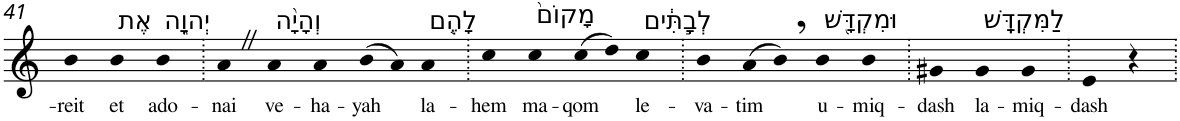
**kern	**text
*part1	*part1
*staff1	*staff1
*I"Piano	*
*I'Pno	*
!!LO:PB:g=z
*clefG2	*
*k[]	*
=41	=41
!	!LO:LY:b
4b	-reit
!LO:TX:a:t=אֶת	!
!	!LO:LY:b
4b	et
!LO:TX:a:t=יְהוָ֑ה	!
!	!LO:LY:b
4b	ado-
=42.	=42.
!	!LO:LY:b
4aZ	-nai
!LO:TX:a:t=וְהָיָ֨ה	!
!	!LO:LY:b
4a	ve-
!	!LO:LY:b
4a	-ha-
!	!LO:LY:b
(>8b	-yah
8a)	.
!LO:TX:a:t=לָהֶ֤ם	!
!	!LO:LY:b
4a	la-
=43.	=43.
!	!LO:LY:b
4cc	-hem
!LO:TX:a:t=מָקוֹם֙	!
!	!LO:LY:b
4cc	ma-
!	!LO:LY:b
(>8cc	-qom
8dd)	.
!LO:TX:a:t=לְבָ֣תִּ֔ים	!
!	!LO:LY:b
4cc	le-
=44.	=44.
!	!LO:LY:b
4b	-va-
!	!LO:LY:b
(>8a	-tim
8b,)	.
!LO:TX:a:t=וּמִקְדָּ֖שׁ	!
!	!LO:LY:b
4b	u-
!	!LO:LY:b
4b	-miq-
=45.	=45.
!	!LO:LY:b
4g#X	-dash
!LO:TX:a:t=לַמִּקְדָּֽשׁ	!
!	!LO:LY:b
4g#	la-
!	!LO:LY:b
4g#	-miq-
=46.	=46.
!	!LO:LY:b
4e	-dash
4r	.
=.	=.
*-	*-
